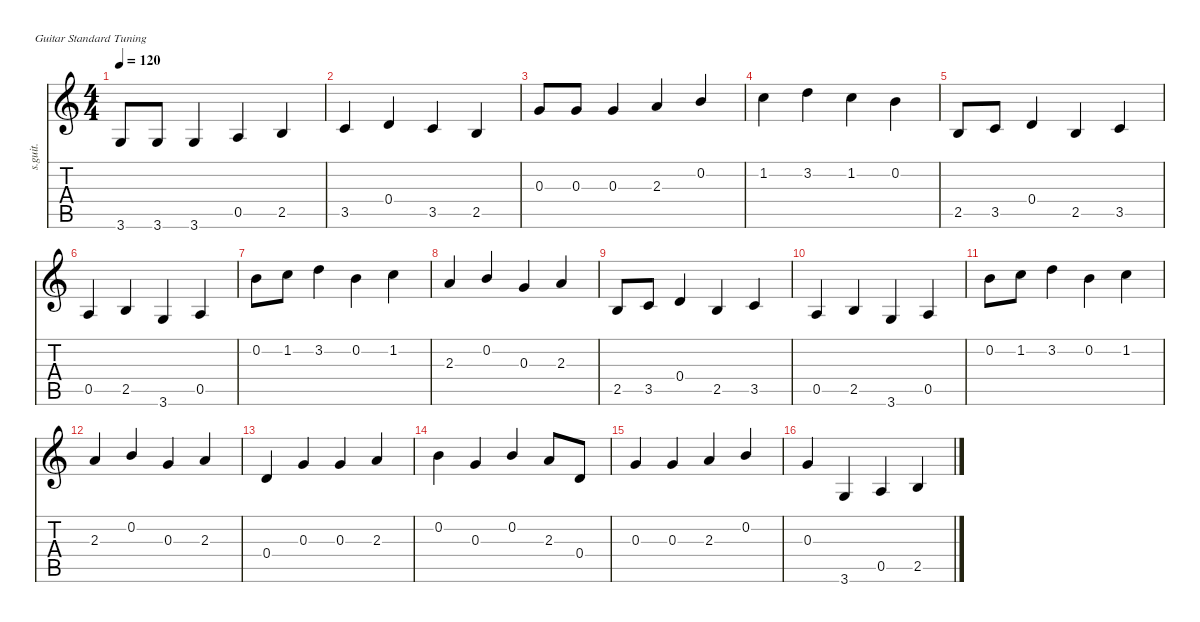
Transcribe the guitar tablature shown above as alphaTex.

\defaultSystemsLayout 4
\hideDynamics
\bracketExtendMode nobrackets
\otherSystemsTrackNameOrientation horizontal
\track ("Steel Guitar" "s.guit.") {instrument acousticguitarsteel}
\staff {score tabs}
\tuning (E4 B3 G3 D3 A2 E2)
\ts (4 4)
\tempo 120
\clef g2
\scale
0.96788
\ks c
3.6.8{dy mf beam Up} 3.6.8{beam Up} 3.6.4{beam Up} 0.5.4{beam Up} 2.5.4{beam Up} |
\scale
0.96788 3.5.4{beam Up} 0.4.4{beam Up} 3.5.4{beam Up} 2.5.4{beam Up} |
\scale
1.06424 0.3.8{beam Up} 0.3.8{beam Up} 0.3.4{beam Up} 2.3.4{beam Up} 0.2.4{beam Up} |
\scale
0.96788 1.2.4{beam Down} 3.2.4{beam Down} 1.2.4{beam Down} 0.2.4{beam Down} |
\scale
0.96788 2.5.8{beam Up} 3.5.8{beam Up} 0.4.4{beam Up} 2.5.4{beam Up} 3.5.4{beam Up} |
\scale
1.06424 0.5.4{beam Up} 2.5.4{beam Up} 3.6.4{beam Up} 0.5.4{beam Up} |
\scale
0.96788 0.2.8{beam Down} 1.2.8{beam Down} 3.2.4{beam Down} 0.2.4{beam Down} 1.2.4{beam Down} |
\scale
0.96788 2.3.4{beam Up} 0.2.4{beam Up} 0.3.4{beam Up} 2.3.4{beam Up} |
\scale
1.06424 2.5.8{beam Up} 3.5.8{beam Up} 0.4.4{beam Up} 2.5.4{beam Up} 3.5.4{beam Up} |
\scale
0.96788 0.5.4{beam Up} 2.5.4{beam Up} 3.6.4{beam Up} 0.5.4{beam Up} |
\scale
0.96788 0.2.8{beam Down} 1.2.8{beam Down} 3.2.4{beam Down} 0.2.4{beam Down} 1.2.4{beam Down} |
\scale
1.06424 2.3.4{beam Up} 0.2.4{beam Up} 0.3.4{beam Up} 2.3.4{beam Up} |
\scale
0.96788 0.4.4{beam Up} 0.3.4{beam Up} 0.3.4{beam Up} 2.3.4{beam Up} |
\scale
0.96788 0.2.4{beam Down} 0.3.4{beam Up} 0.2.4{beam Up} 2.3.8{beam Up} 0.4.8{beam Up} |
\scale
1.06424 0.3.4{beam Up} 0.3.4{beam Up} 2.3.4{beam Up} 0.2.4{beam Up} |
\scale
0.96788 0.3.4{beam Up} 3.6.4{beam Up} 0.5.4{beam Up} 2.5.4{beam Up}
